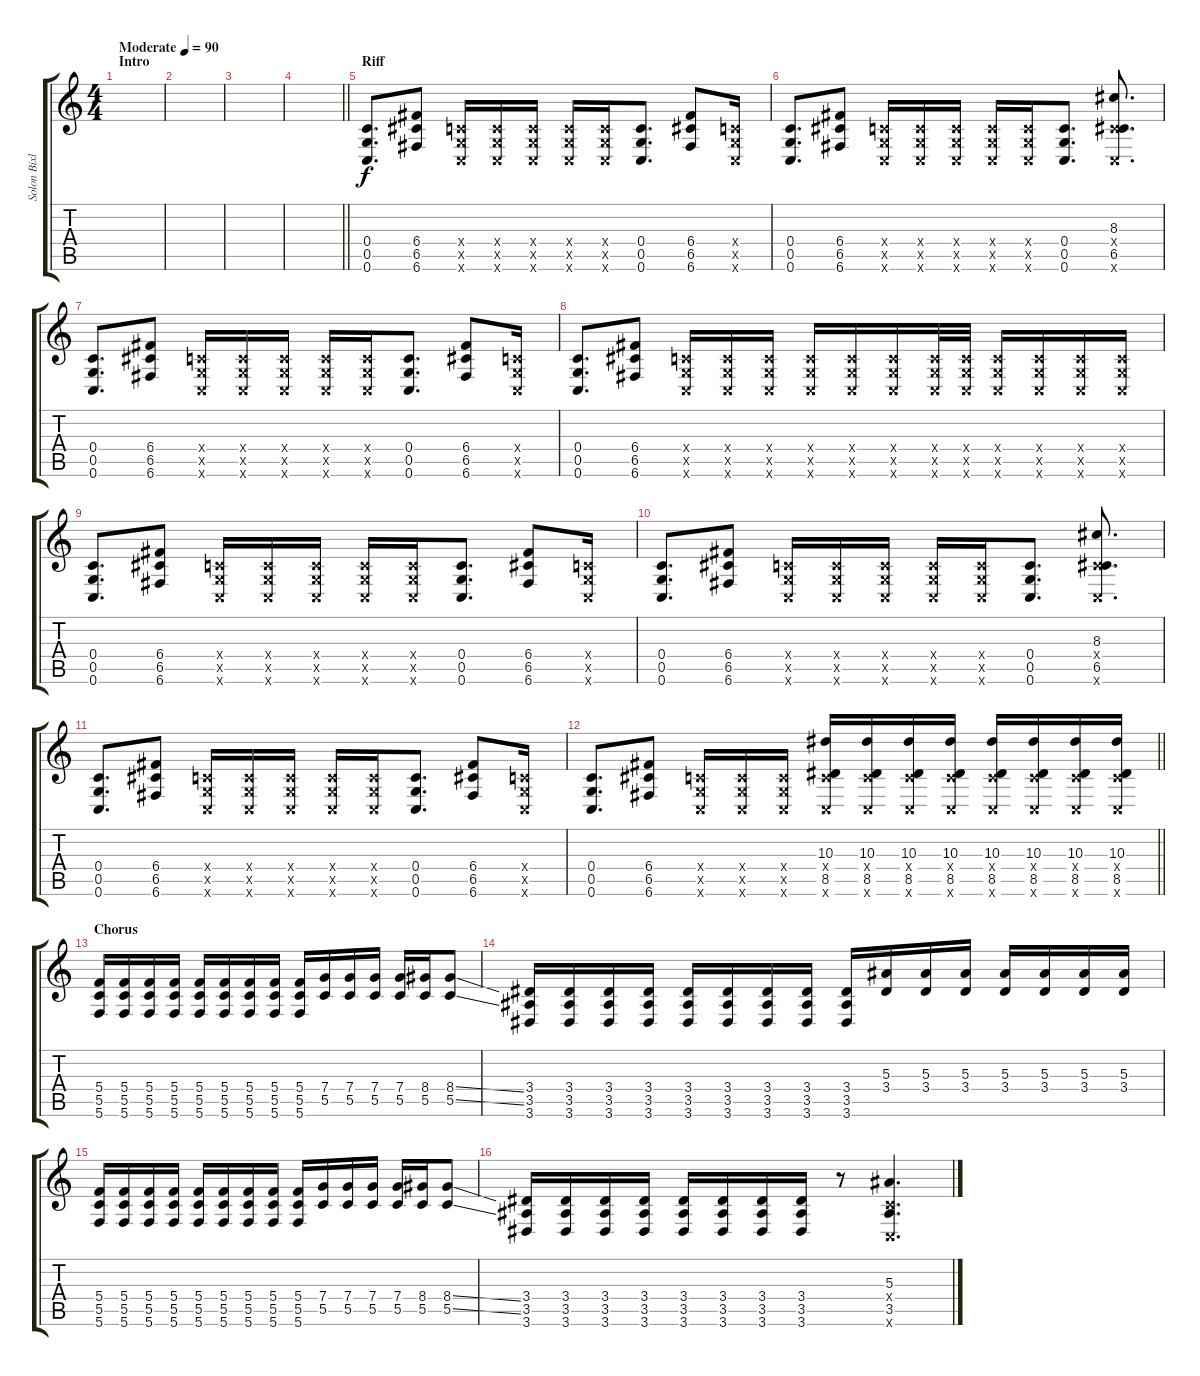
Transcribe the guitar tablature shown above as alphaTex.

\track ("Solon Bixler - Guitar" "Solon Bixl") {instrument distortionguitar}
\staff {score tabs}
\tuning (D4 A3 F3 C3 G2 C2) {hide}
\ts (4 4)
\section ("" "Intro")
\tempo (90 "Moderate")
\clef g2
\ks c
|
|
|
\barLineRight lightlight
|
\section ("" "Riff")
(0.4 0.5 0.6).8{d} (6.4 6.5 6.6).8 (0.4{x} 0.5{x} 0.6{x}).16 (0.4{x} 0.5{x} 0.6{x}).16 (0.4{x} 0.5{x} 0.6{x}).16 (0.4{x} 0.5{x} 0.6{x}).16 (0.4{x} 0.5{x} 0.6{x}).16 (0.4 0.5 0.6).8{d} (6.4 6.5 6.6).8 (0.4{x} 0.5{x} 0.6{x}).16 |
(0.4 0.5 0.6).8{d} (6.4 6.5 6.6).8 (0.4{x} 0.5{x} 0.6{x}).16 (0.4{x} 0.5{x} 0.6{x}).16 (0.4{x} 0.5{x} 0.6{x}).16 (0.4{x} 0.5{x} 0.6{x}).16 (0.4{x} 0.5{x} 0.6{x}).16 (0.4 0.5 0.6).8{d} (8.3 0.4{x} 6.5 0.6{x}).8{d} |
(0.4 0.5 0.6).8{d} (6.4 6.5 6.6).8 (0.4{x} 0.5{x} 0.6{x}).16 (0.4{x} 0.5{x} 0.6{x}).16 (0.4{x} 0.5{x} 0.6{x}).16 (0.4{x} 0.5{x} 0.6{x}).16 (0.4{x} 0.5{x} 0.6{x}).16 (0.4 0.5 0.6).8{d} (6.4 6.5 6.6).8 (0.4{x} 0.5{x} 0.6{x}).16 |
(0.4 0.5 0.6).8{d} (6.4 6.5 6.6).8 (0.4{x} 0.5{x} 0.6{x}).16 (0.4{x} 0.5{x} 0.6{x}).16 (0.4{x} 0.5{x} 0.6{x}).16 (0.4{x} 0.5{x} 0.6{x}).16 (0.4{x} 0.5{x} 0.6{x}).16 (0.4{x} 0.5{x} 0.6{x}).16 (0.4{x} 0.5{x} 0.6{x}).32 (0.4{x} 0.5{x} 0.6{x}).32 (0.4{x} 0.5{x} 0.6{x}).16 (0.4{x} 0.5{x} 0.6{x}).16 (0.4{x} 0.5{x} 0.6{x}).16 (0.4{x} 0.5{x} 0.6{x}).16 |
(0.4 0.5 0.6).8{d} (6.4 6.5 6.6).8 (0.4{x} 0.5{x} 0.6{x}).16 (0.4{x} 0.5{x} 0.6{x}).16 (0.4{x} 0.5{x} 0.6{x}).16 (0.4{x} 0.5{x} 0.6{x}).16 (0.4{x} 0.5{x} 0.6{x}).16 (0.4 0.5 0.6).8{d} (6.4 6.5 6.6).8 (0.4{x} 0.5{x} 0.6{x}).16 |
(0.4 0.5 0.6).8{d} (6.4 6.5 6.6).8 (0.4{x} 0.5{x} 0.6{x}).16 (0.4{x} 0.5{x} 0.6{x}).16 (0.4{x} 0.5{x} 0.6{x}).16 (0.4{x} 0.5{x} 0.6{x}).16 (0.4{x} 0.5{x} 0.6{x}).16 (0.4 0.5 0.6).8{d} (8.3 0.4{x} 6.5 0.6{x}).8{d} |
(0.4 0.5 0.6).8{d} (6.4 6.5 6.6).8 (0.4{x} 0.5{x} 0.6{x}).16 (0.4{x} 0.5{x} 0.6{x}).16 (0.4{x} 0.5{x} 0.6{x}).16 (0.4{x} 0.5{x} 0.6{x}).16 (0.4{x} 0.5{x} 0.6{x}).16 (0.4 0.5 0.6).8{d} (6.4 6.5 6.6).8 (0.4{x} 0.5{x} 0.6{x}).16 |
\barLineRight lightlight
(0.4 0.5 0.6).8{d} (6.4 6.5 6.6).8 (0.4{x} 0.5{x} 0.6{x}).16 (0.4{x} 0.5{x} 0.6{x}).16 (0.4{x} 0.5{x} 0.6{x}).16 (10.3 0.4{x} 8.5 0.6{x}).16 (10.3 0.4{x} 8.5 0.6{x}).16 (10.3 0.4{x} 8.5 0.6{x}).16 (10.3 0.4{x} 8.5 0.6{x}).16 (10.3 0.4{x} 8.5 0.6{x}).16 (10.3 0.4{x} 8.5 0.6{x}).16 (10.3 0.4{x} 8.5 0.6{x}).16 (10.3 0.4{x} 8.5 0.6{x}).16 |
\section ("" "Chorus")
(5.4 5.5 5.6).16 (5.4 5.5 5.6).16 (5.4 5.5 5.6).16 (5.4 5.5 5.6).16 (5.4 5.5 5.6).16 (5.4 5.5 5.6).16 (5.4 5.5 5.6).16 (5.4 5.5 5.6).16 (5.4 5.5 5.6).16 (7.4 5.5).16 (7.4 5.5).16 (7.4 5.5).16 (7.4 5.5).16 (8.4 5.5).16 (8.4{ss} 5.5{ss}).8 |
(3.4 3.5 3.6).16 (3.4 3.5 3.6).16 (3.4 3.5 3.6).16 (3.4 3.5 3.6).16 (3.4 3.5 3.6).16 (3.4 3.5 3.6).16 (3.4 3.5 3.6).16 (3.4 3.5 3.6).16 (3.4 3.5 3.6).16 (5.3 3.4).16 (5.3 3.4).16 (5.3 3.4).16 (5.3 3.4).16 (5.3 3.4).16 (5.3 3.4).16 (5.3 3.4).16 |
(5.4 5.5 5.6).16 (5.4 5.5 5.6).16 (5.4 5.5 5.6).16 (5.4 5.5 5.6).16 (5.4 5.5 5.6).16 (5.4 5.5 5.6).16 (5.4 5.5 5.6).16 (5.4 5.5 5.6).16 (5.4 5.5 5.6).16 (7.4 5.5).16 (7.4 5.5).16 (7.4 5.5).16 (7.4 5.5).16 (8.4 5.5).16 (8.4{ss} 5.5{ss}).8 |
(3.4 3.5 3.6).16 (3.4 3.5 3.6).16 (3.4 3.5 3.6).16 (3.4 3.5 3.6).16 (3.4 3.5 3.6).16 (3.4 3.5 3.6).16 (3.4 3.5 3.6).16 (3.4 3.5 3.6).16 r.8 (5.3 0.4{x} 3.5 0.6{x}).4{d}
